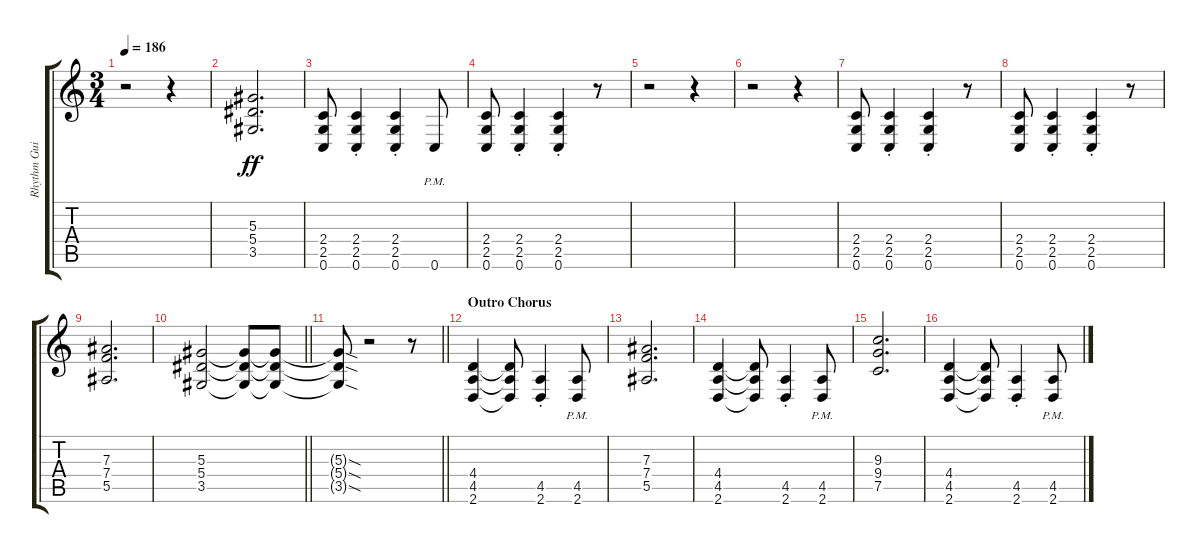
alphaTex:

\track ("Rhythm Guitar 2" "Rhythm Gui") {instrument distortionguitar}
\staff {score tabs}
\tuning (C4 G3 Eb3 Bb2 F2 C2) {hide}
\ts (3 4)
\tempo 186
\clef g2
\ks c
r.2{dy ff} r.4 |
(5.3 5.4 3.5).2{d} |
(2.4 2.5 0.6).8 (2.4{st} 2.5{st} 0.6{st}).4 (2.4{st} 2.5{st} 0.6{st}).4 0.6{pm}.8 |
(2.4 2.5 0.6).8 (2.4{st} 2.5{st} 0.6{st}).4 (2.4{st} 2.5{st} 0.6{st}).4 r.8 |
r.2 r.4 |
r.2 r.4 |
(2.4 2.5 0.6).8 (2.4{st} 2.5{st} 0.6{st}).4 (2.4{st} 2.5{st} 0.6{st}).4 r.8 |
(2.4 2.5 0.6).8 (2.4{st} 2.5{st} 0.6{st}).4 (2.4{st} 2.5{st} 0.6{st}).4 r.8 |
(7.3 7.4 5.5).2{d} |
\barLineRight lightlight
(5.3 5.4 3.5).2 (5.3{t} 5.4{t} 3.5{t}).8 (5.3{t} 5.4{t} 3.5{t}).8 |
\barLineRight lightlight
(5.3{sod t} 5.4{sod t} 3.5{sod t}).8 r.2 r.8 |
\section ("" "Outro Chorus")
(4.4 4.5 2.6).4 (4.4{t} 4.5{t} 2.6{t}).8 (4.5{st} 2.6{st}).4 (4.5{pm} 2.6{pm}).8 |
(7.3 7.4 5.5).2{d} |
(4.4 4.5 2.6).4 (4.4{t} 4.5{t} 2.6{t}).8 (4.5{st} 2.6{st}).4 (4.5{pm} 2.6{pm}).8 |
(9.3 9.4 7.5).2{d} |
(4.4 4.5 2.6).4 (4.4{t} 4.5{t} 2.6{t}).8 (4.5{st} 2.6{st}).4 (4.5{pm} 2.6{pm}).8
